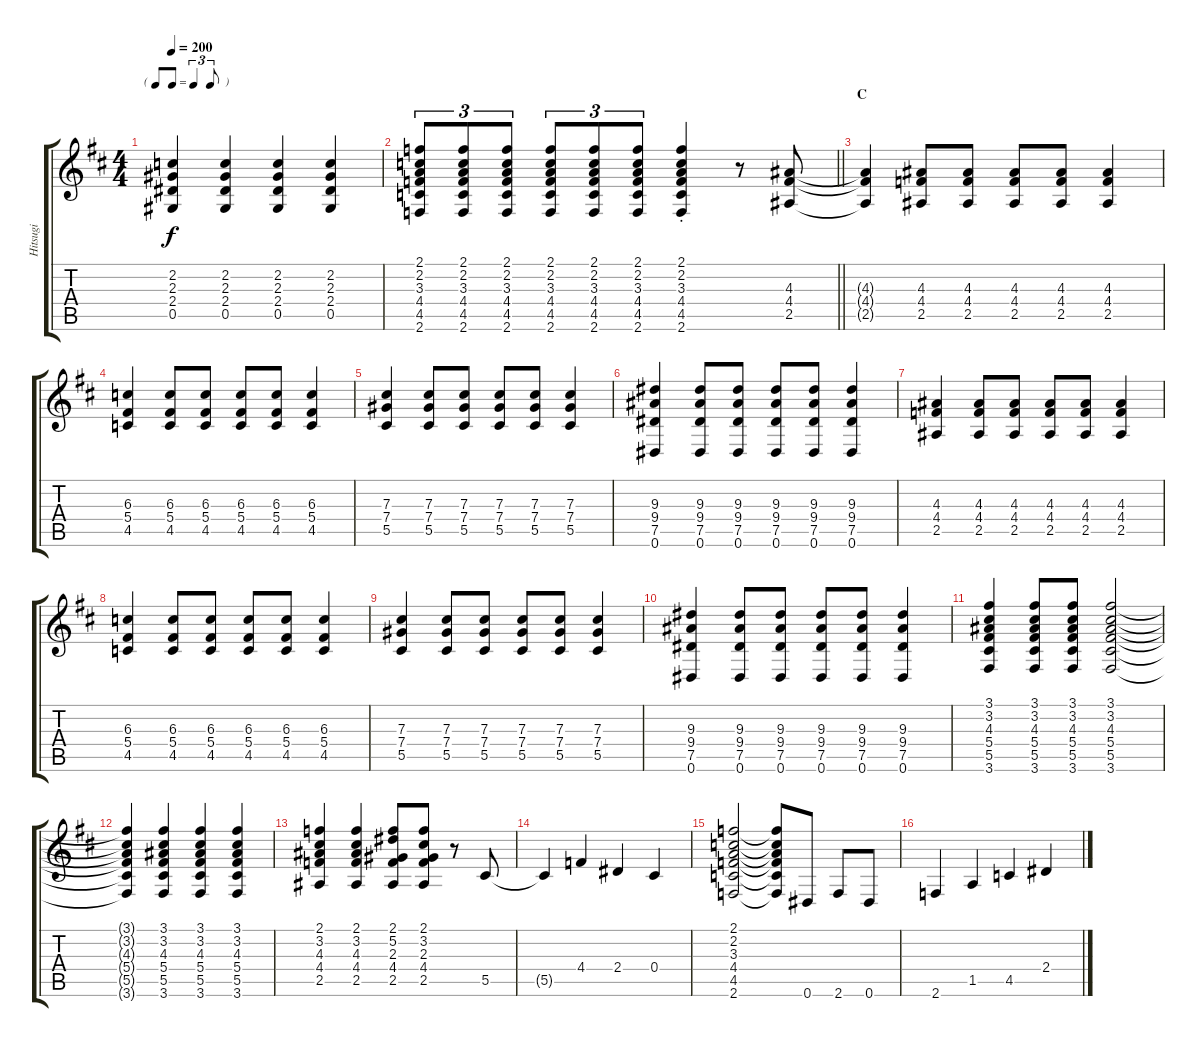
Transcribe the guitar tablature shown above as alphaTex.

\track ("Hitsugi" "Hitsugi") {instrument overdrivenguitar}
\staff {score tabs}
\tuning (Eb4 Bb3 Gb3 Db3 Ab2 Eb2) {hide}
\ts (4 4)
\tf triplet8th
\tempo 200
\clef g2
\ks d
(2.2 2.3 2.4 0.5).4{dy f} (2.2 2.3 2.4 0.5).4 (2.2 2.3 2.4 0.5).4 (2.2 2.3 2.4 0.5).4 |
\barLineRight lightlight
(2.1 2.2 3.3 4.4 4.5 2.6).8{tu (3 2)} (2.1 2.2 3.3 4.4 4.5 2.6).8{tu (3 2)} (2.1 2.2 3.3 4.4 4.5 2.6).8{tu (3 2)} (2.1 2.2 3.3 4.4 4.5 2.6).8{tu (3 2)} (2.1 2.2 3.3 4.4 4.5 2.6).8{tu (3 2)} (2.1 2.2 3.3 4.4 4.5 2.6).8{tu (3 2)} (2.1{st} 2.2{st} 3.3{st} 4.4{st} 4.5{st} 2.6{st}).4 r.8 (4.3 4.4 2.5).8 |
\section ("" "C")
(4.3{t} 4.4{t} 2.5{t}).4 (4.3 4.4 2.5).8 (4.3 4.4 2.5).8 (4.3 4.4 2.5).8 (4.3 4.4 2.5).8 (4.3 4.4 2.5).4 |
(6.3 5.4 4.5).4 (6.3 5.4 4.5).8 (6.3 5.4 4.5).8 (6.3 5.4 4.5).8 (6.3 5.4 4.5).8 (6.3 5.4 4.5).4 |
(7.3 7.4 5.5).4 (7.3 7.4 5.5).8 (7.3 7.4 5.5).8 (7.3 7.4 5.5).8 (7.3 7.4 5.5).8 (7.3 7.4 5.5).4 |
(9.3 9.4 7.5 0.6).4 (9.3 9.4 7.5 0.6).8 (9.3 9.4 7.5 0.6).8 (9.3 9.4 7.5 0.6).8 (9.3 9.4 7.5 0.6).8 (9.3 9.4 7.5 0.6).4 |
(4.3 4.4 2.5).4 (4.3 4.4 2.5).8 (4.3 4.4 2.5).8 (4.3 4.4 2.5).8 (4.3 4.4 2.5).8 (4.3 4.4 2.5).4 |
(6.3 5.4 4.5).4 (6.3 5.4 4.5).8 (6.3 5.4 4.5).8 (6.3 5.4 4.5).8 (6.3 5.4 4.5).8 (6.3 5.4 4.5).4 |
(7.3 7.4 5.5).4 (7.3 7.4 5.5).8 (7.3 7.4 5.5).8 (7.3 7.4 5.5).8 (7.3 7.4 5.5).8 (7.3 7.4 5.5).4 |
(9.3 9.4 7.5 0.6).4 (9.3 9.4 7.5 0.6).8 (9.3 9.4 7.5 0.6).8 (9.3 9.4 7.5 0.6).8 (9.3 9.4 7.5 0.6).8 (9.3 9.4 7.5 0.6).4 |
(3.1 3.2 4.3 5.4 5.5 3.6).4 (3.1 3.2 4.3 5.4 5.5 3.6).8 (3.1 3.2 4.3 5.4 5.5 3.6).8 (3.1 3.2 4.3 5.4 5.5 3.6).2 |
(3.1{t} 3.2{t} 4.3{t} 5.4{t} 5.5{t} 3.6{t}).4 (3.1 3.2 4.3 5.4 5.5 3.6).4 (3.1 3.2 4.3 5.4 5.5 3.6).4 (3.1 3.2 4.3 5.4 5.5 3.6).4 |
(2.1 3.2 4.3 4.4 2.5).4 (2.1 3.2 4.3 4.4 2.5).4 (2.1 5.2 2.3 4.4 2.5).8 (2.1 3.2 2.3 4.4 2.5).8 r.8 5.5.8 |
5.5{t}.4 4.4.4 2.4.4 0.4.4 |
(2.1 2.2 3.3 4.4 4.5 2.6).2 (2.1{t} 2.2{t} 3.3{t} 4.4{t} 4.5{t} 2.6{t}).8 0.6.8 2.6.8 0.6.8 |
2.6.4 1.5.4 4.5.4 2.4.4
